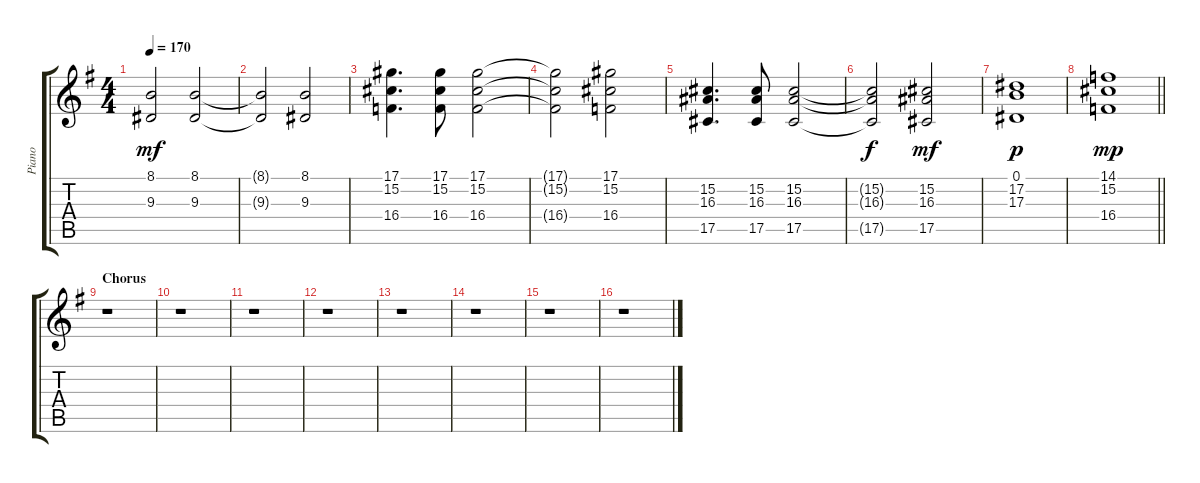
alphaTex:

\track ("Piano" "Piano") {instrument acousticgrandpiano}
\staff {score tabs}
\tuning (Eb4 Bb3 Gb3 Db3 Ab2 Eb2) {hide}
\ts (4 4)
\tempo 170
\clef g2
\ks g
(8.1 9.3).2{dy mf} (8.1 9.3).2 |
(8.1{t} 9.3{t}).2 (8.1 9.3).2 |
(17.1 15.2 16.4).4{d} (17.1 15.2 16.4).8 (17.1 15.2 16.4).2 |
(17.1{t} 15.2{t} 16.4{t}).2 (17.1 15.2 16.4).2 |
(15.2 16.3 17.5).4{d} (15.2 16.3 17.5).8 (15.2 16.3 17.5).2 |
(15.2{t} 16.3{t} 17.5{t}).2{dy f} (15.2 16.3 17.5).2{dy mf} |
(0.1 17.2 17.3).1{dy p} |
\barLineRight lightlight
(14.1 15.2 16.4).1{dy mp} |
\section ("" "Chorus")
r.1 |
r.1 |
r.1 |
r.1 |
r.1 |
r.1 |
r.1 |
r.1
